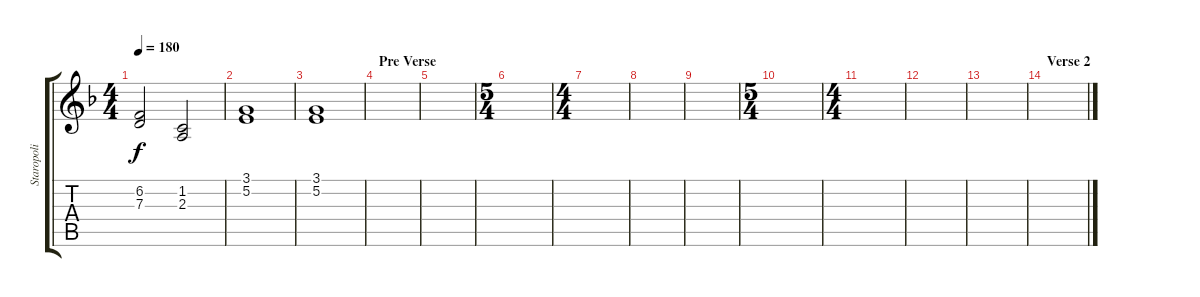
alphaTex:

\track ("Staropoli 2" "Staropoli ") {instrument stringensemble1}
\staff {score tabs}
\tuning (E4 B3 G3 D3 A2 E2) {hide}
\ts (4 4)
\tempo 180
\clef g2
\ks dminor
(6.2 7.3).2{dy f} (1.2 2.3).2 |
(3.1 5.2).1 |
(3.1 5.2).1 |
\section ("" "Pre Verse")
|
|
\ts (5 4)
|
\ts (4 4)
|
|
|
\ts (5 4)
|
\ts (4 4)
|
|
|
\section ("" "Verse 2")
